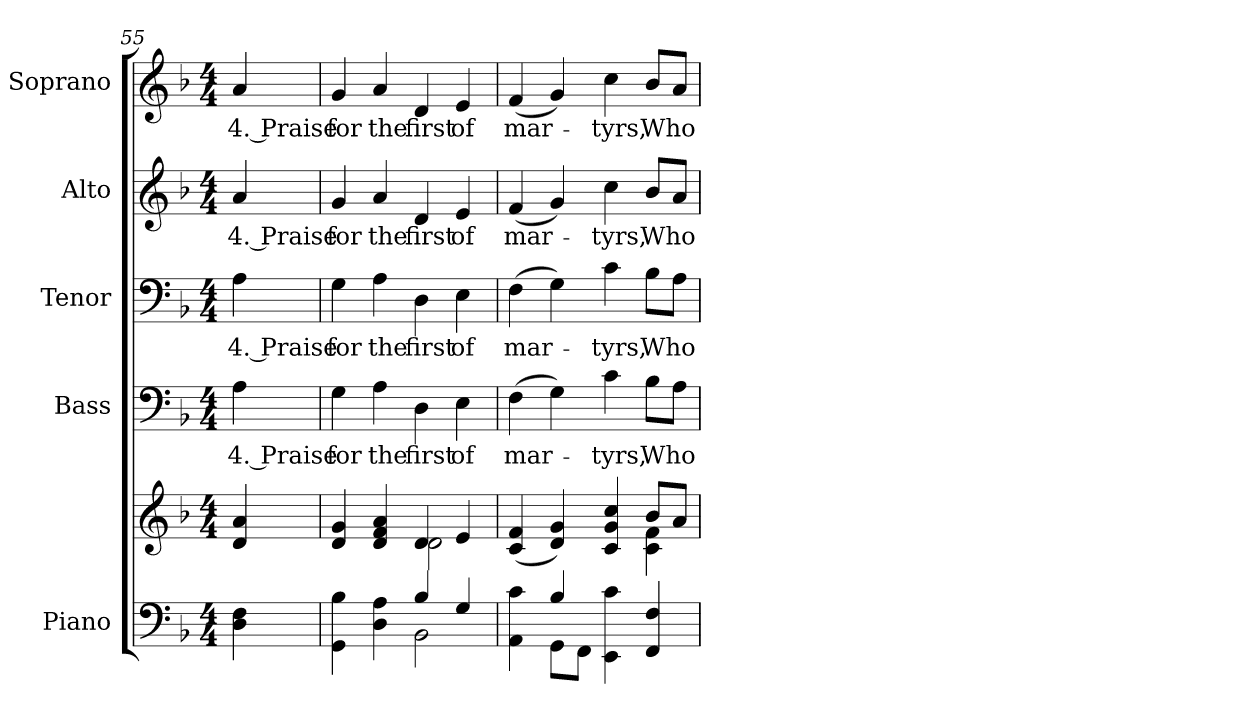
**kern	**kern	**kern	**text	**kern	**text	**kern	**text	**kern	**text
*part5	*part5	*part4	*part4	*part3	*part3	*part2	*part2	*part1	*part1
*staff6	*staff5	*staff4	*staff4	*staff3	*staff3	*staff2	*staff2	*staff1	*staff1
*I"Piano	*	*I"Bass	*	*I"Tenor	*	*I"Alto	*	*I"Soprano	*
*I'Pno.	*	*I'B.	*	*I'T.	*	*I'A.	*	*I'S.	*
*clefF4	*clefG2	*clefF4	*	*clefF4	*	*clefG2	*	*clefG2	*
*k[b-]	*k[b-]	*k[b-]	*	*k[b-]	*	*k[b-]	*	*k[b-]	*
*F:	*F:	*F:	*	*F:	*	*F:	*	*F:	*
*M4/4	*M4/4	*M4/4	*	*M4/4	*	*M4/4	*	*M4/4	*
=55	=55	=55	=55	=55	=55	=55	=55	=55	=55
!	!	!	!LO:LY:b:color=#000000	!	!	!	!	!	!
!	!	!	!	!	!LO:LY:b:color=#000000	!	!	!	!
!	!	!	!	!	!	!	!LO:LY:b:color=#000000	!	!
!	!	!	!	!	!	!	!	!	!LO:LY:b:color=#000000
4Di\ 4Fi	4di/ 4ai	4Ai\	4. Praise	4Ai\	4. Praise	4ai/	4. Praise	4ai/	4. Praise
!!LO:PB:g=z
=56	=56	=56	=56	=56	=56	=56	=56	=56	=56
*^	*^	*	*	*	*	*	*	*	*
!	!	!	!	!	!LO:LY:b:color=#000000	!	!	!	!	!	!
!	!	!	!	!	!	!	!LO:LY:b:color=#000000	!	!	!	!
!	!	!	!	!	!	!	!	!	!LO:LY:b:color=#000000	!	!
!	!	!	!	!	!	!	!	!	!	!	!LO:LY:b:color=#000000
4GGi\ 4B-i	2ryy	4di/ 4gi	2ryy	4Gi\	for	4Gi\	for	4gi/	for	4gi/	for
!	!	!	!	!	!LO:LY:b:color=#000000	!	!	!	!	!	!
!	!	!	!	!	!	!	!LO:LY:b:color=#000000	!	!	!	!
!	!	!	!	!	!	!	!	!	!LO:LY:b:color=#000000	!	!
!	!	!	!	!	!	!	!	!	!	!	!LO:LY:b:color=#000000
4Di\ 4Ai	.	4di/ 4fi 4ai	.	4Ai\	the	4Ai\	the	4ai/	the	4ai/	the
!	!	!	!	!	!LO:LY:b:color=#000000	!	!	!	!	!	!
!	!	!	!	!	!	!	!LO:LY:b:color=#000000	!	!	!	!
!	!	!	!	!	!	!	!	!	!LO:LY:b:color=#000000	!	!
!	!	!	!	!	!	!	!	!	!	!	!LO:LY:b:color=#000000
4B-i/	2BB-i\	4di/	2di\	4Di\	first	4Di\	first	4di/	first	4di/	first
!	!	!	!	!	!LO:LY:b:color=#000000	!	!	!	!	!	!
!	!	!	!	!	!	!	!LO:LY:b:color=#000000	!	!	!	!
!	!	!	!	!	!	!	!	!	!LO:LY:b:color=#000000	!	!
!	!	!	!	!	!	!	!	!	!	!	!LO:LY:b:color=#000000
4Gi/	.	4ei/	.	4Ei\	of	4Ei\	of	4ei/	of	4ei/	of
=57	=57	=57	=57	=57	=57	=57	=57	=57	=57	=57	=57
!	!	!	!	!	!LO:LY:b:color=#000000	!	!	!	!	!	!
!	!	!	!	!	!	!	!LO:LY:b:color=#000000	!	!	!	!
!	!	!	!	!	!	!	!	!	!LO:LY:b:color=#000000	!	!
!	!	!	!	!	!	!	!	!	!	!	!LO:LY:b:color=#000000
4AAi\ 4ci	4ryy	(4ci/ 4fi	2ryy	(4Fi\	mar-	(4Fi\	mar-	(4fi/	mar-	(4fi/	mar-
4B-i/	8GGi\L	4di/ 4gi)	.	4Gi\)	.	4Gi\)	.	4gi/)	.	4gi/)	.
.	8FFi\J	.	.	.	.	.	.	.	.	.	.
!	!	!	!	!	!LO:LY:b:color=#000000	!	!	!	!	!	!
!	!	!	!	!	!	!	!LO:LY:b:color=#000000	!	!	!	!
!	!	!	!	!	!	!	!	!	!LO:LY:b:color=#000000	!	!
!	!	!	!	!	!	!	!	!	!	!	!LO:LY:b:color=#000000
4EEi\ 4ci	2ryy	4ci/ 4gi 4cci	4ryy	4ci\	-tyrs,	4ci\	-tyrs,	4cci\	-tyrs,	4cci\	-tyrs,
!	!	!	!	!	!LO:LY:b:color=#000000	!	!	!	!	!	!
!	!	!	!	!	!	!	!LO:LY:b:color=#000000	!	!	!	!
!	!	!	!	!	!	!	!	!	!LO:LY:b:color=#000000	!	!
!	!	!	!	!	!	!	!	!	!	!	!LO:LY:b:color=#000000
4FFi/ 4Fi	.	8b-i/L	4ci\ 4fi	8B-i\L	Who	8B-i\L	Who	8b-i/L	Who	8b-i/L	Who
.	.	8ai/J	.	8Ai\J	.	8Ai\J	.	8ai/J	.	8ai/J	.
*v	*v	*	*	*	*	*	*	*	*	*	*
*	*v	*v	*	*	*	*	*	*	*	*
=	=	=	=	=	=	=	=	=	=
*-	*-	*-	*-	*-	*-	*-	*-	*-	*-
